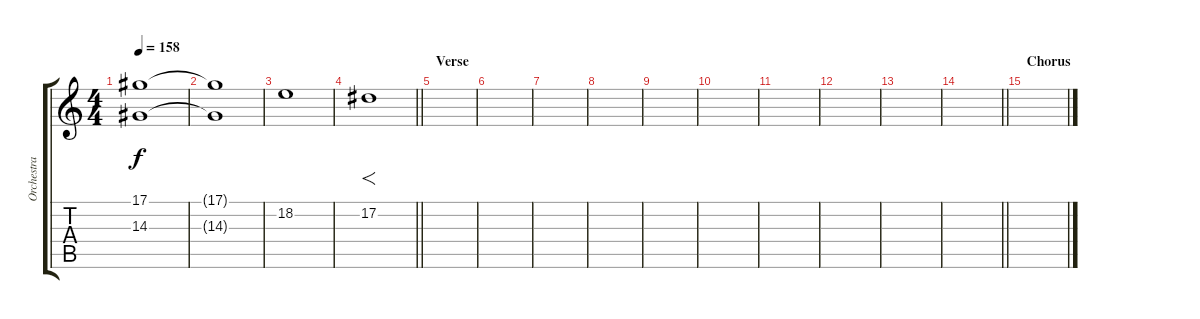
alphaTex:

\track ("Orchestra" "Orchestra") {instrument violin}
\staff {score tabs}
\tuning (Eb4 Bb3 Gb3 Db3 Ab2 Db2) {hide}
\ts (4 4)
\tempo 158
\clef g2
\ks c
(17.1 14.3).1{dy f} |
(17.1{t} 14.3{t}).1 |
18.2.1 |
\barLineRight lightlight
17.2.1{f} |
\section ("" "Verse")
|
|
|
|
|
|
|
|
|
\barLineRight lightlight
|
\section ("" "Chorus")
